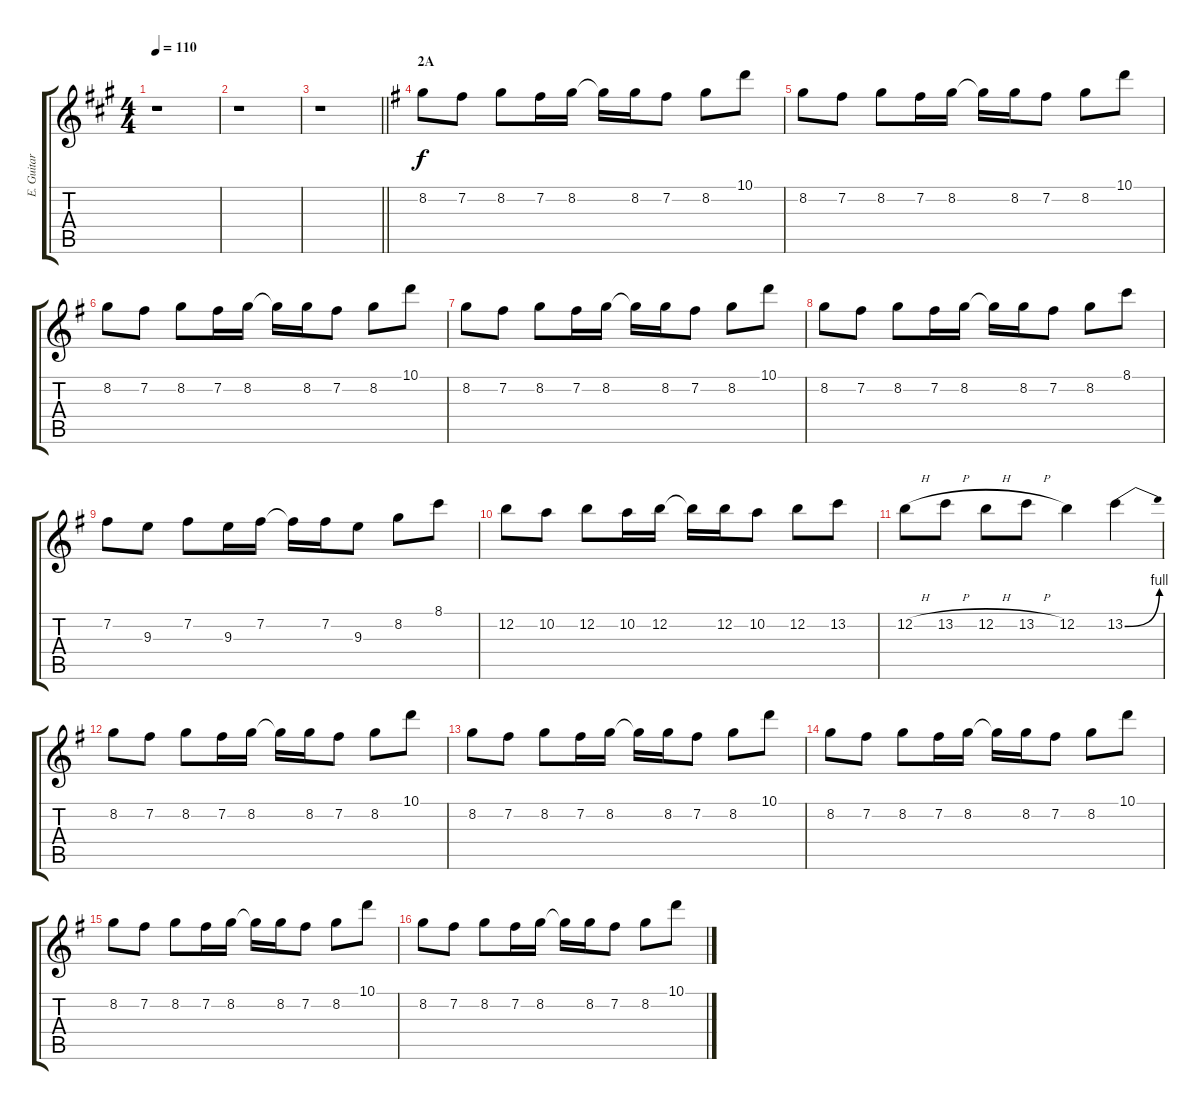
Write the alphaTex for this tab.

\track ("E. Guitar I" "E. Guitar ") {instrument overdrivenguitar}
\staff {score tabs}
\tuning (E4 B3 G3 D3 A2 E2) {hide}
\ts (4 4)
\tempo 110
\clef g2
\ks a
r.1{dy f} |
r.1 |
\barLineRight lightlight
r.1 |
\section ("" "2A")
\ks g
8.2.8 7.2.8 8.2.8 7.2.16 8.2.16 8.2{t}.16 8.2.16 7.2.8 8.2.8 10.1.8 |
8.2.8 7.2.8 8.2.8 7.2.16 8.2.16 8.2{t}.16 8.2.16 7.2.8 8.2.8 10.1.8 |
8.2.8 7.2.8 8.2.8 7.2.16 8.2.16 8.2{t}.16 8.2.16 7.2.8 8.2.8 10.1.8 |
8.2.8 7.2.8 8.2.8 7.2.16 8.2.16 8.2{t}.16 8.2.16 7.2.8 8.2.8 10.1.8 |
8.2.8 7.2.8 8.2.8 7.2.16 8.2.16 8.2{t}.16 8.2.16 7.2.8 8.2.8 8.1.8 |
7.2.8 9.3.8 7.2.8 9.3.16 7.2.16 7.2{t}.16 7.2.16 9.3.8 8.2.8 8.1.8 |
12.2.8 10.2.8 12.2.8 10.2.16 12.2.16 12.2{t}.16 12.2.16 10.2.8 12.2.8 13.2.8 |
12.2{h}.8 13.2{h}.8 12.2{h}.8 13.2{h}.8 12.2.4 13.2{be (bend 0 0 60 4)}.4 |
8.2.8 7.2.8 8.2.8 7.2.16 8.2.16 8.2{t}.16 8.2.16 7.2.8 8.2.8 10.1.8 |
8.2.8 7.2.8 8.2.8 7.2.16 8.2.16 8.2{t}.16 8.2.16 7.2.8 8.2.8 10.1.8 |
8.2.8 7.2.8 8.2.8 7.2.16 8.2.16 8.2{t}.16 8.2.16 7.2.8 8.2.8 10.1.8 |
8.2.8 7.2.8 8.2.8 7.2.16 8.2.16 8.2{t}.16 8.2.16 7.2.8 8.2.8 10.1.8 |
8.2.8 7.2.8 8.2.8 7.2.16 8.2.16 8.2{t}.16 8.2.16 7.2.8 8.2.8 10.1.8
